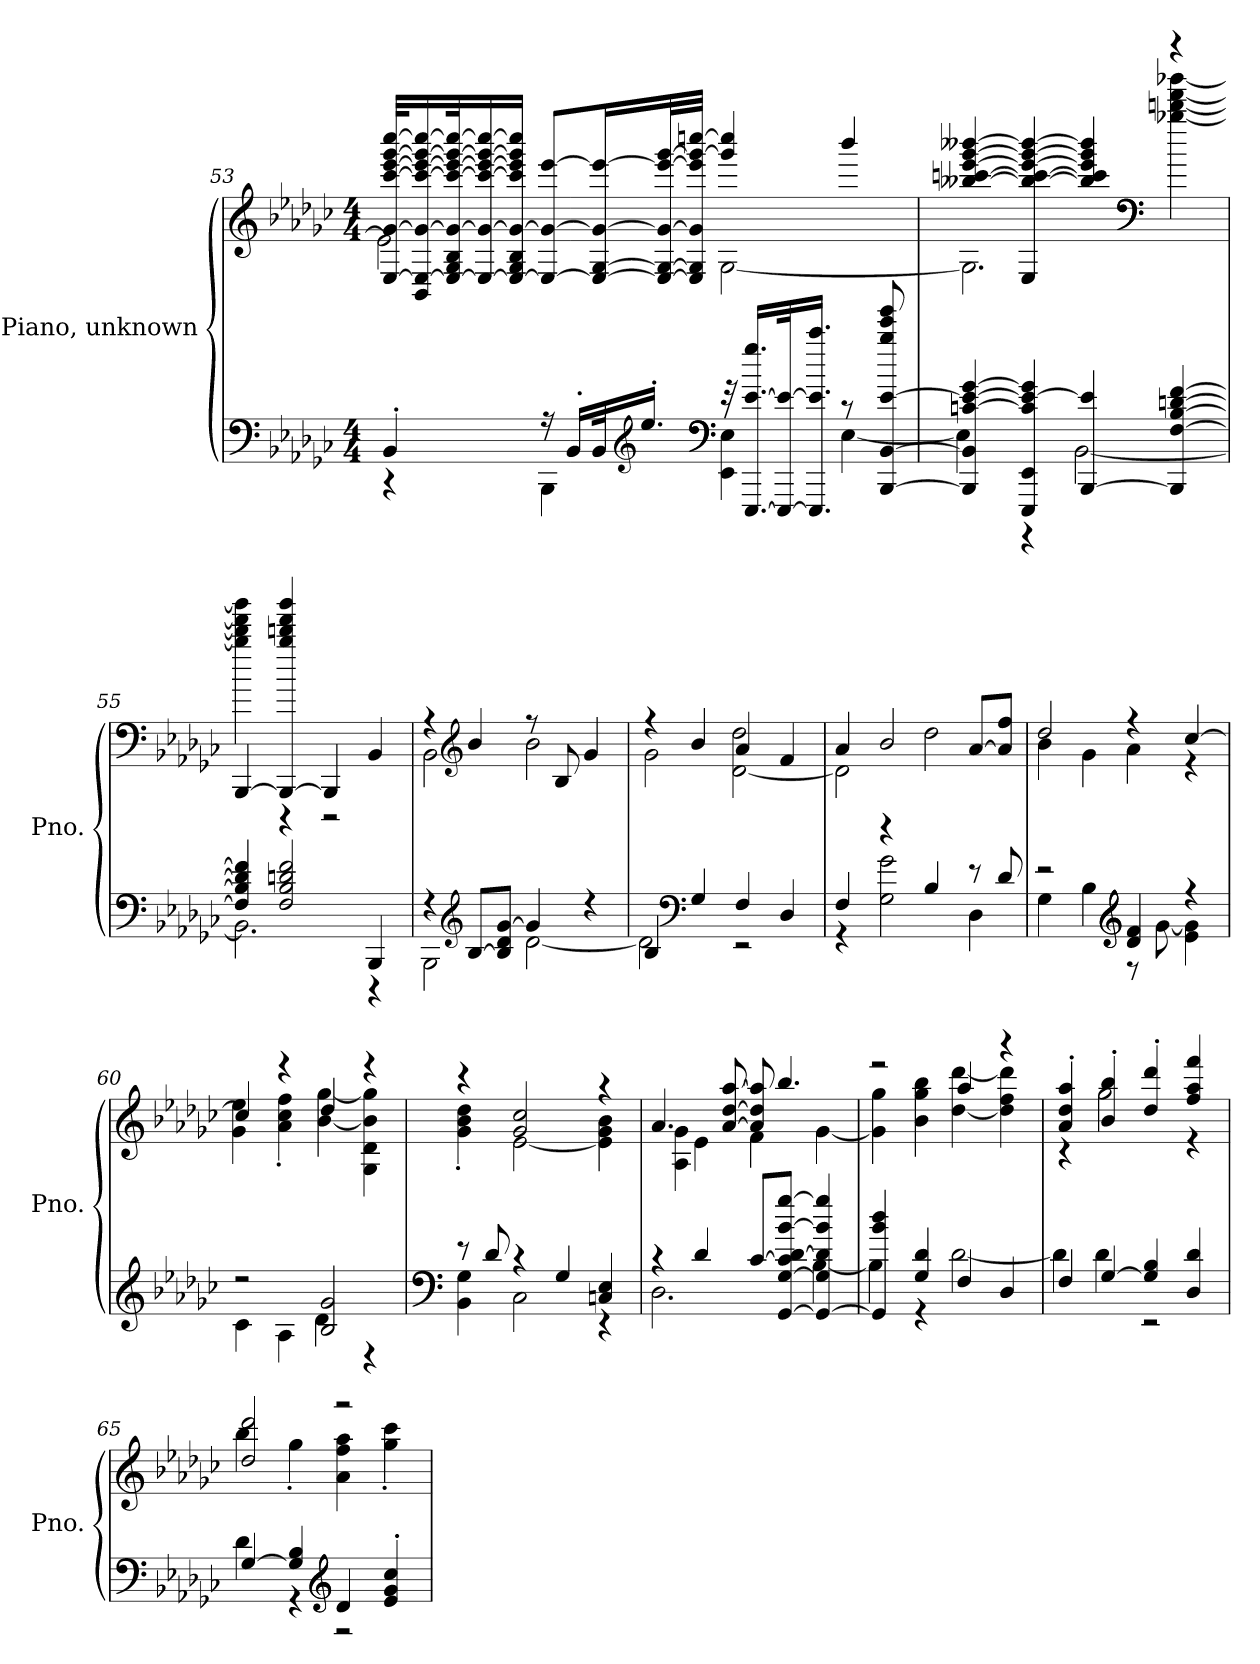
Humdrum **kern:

**kern	**kern
*part1	*part1
*staff2	*staff1
*I"Piano, unknown	*
*I'Pno.	*
!!LO:LB:g=z
*clefF4	*clefG2
*k[b-e-a-d-g-c-]	*k[b-e-a-d-g-c-]
*M4/4	*M4/4
=53	=53
*^	*^
4BB-'/	4r	[32E-/ [32g-/ [32ccc-/ [32eee-/ [32ggg-/ [32cccc-/KLL	2e-\]
.	.	16BB-/ 16E-/_ 16g-/_ 16ccc-/_ 16eee-/_ 16ggg-/_ 16cccc-/_	.
.	.	32E-/_ 32G-/ 32B-/ 32g-/_ 32ccc-/_ 32eee-/_ 32ggg-/_ 32cccc-/_K	.
.	.	16E-/_ 16g-/_ 16ccc-/_ 16eee-/_ 16ggg-/_ 16cccc-/_	.
.	.	16E-/_ 16G-/ 16B-/ 16g-/_ 16ccc-/] 16eee-/] 16ggg-/] 16cccc-/]JJ	.
16r	4BBB-\	8E-/_ 8g-/_ [8eee-/L	.
16BB-'/LL	.	.	.
32BB-/K	.	16E-/_ [16G-/ 16g-/_ 16eee-/_L	.
*clefG2	*	*	*
16.ee-'/JJ	.	.	.
.	.	32E-/_ 32G-/_ 32g-/_ 32eee-/_ [32ggg-/L	.
.	.	32E-/] 32G-/] 32g-/] 32eee-/] 32ggg-/_ [32ccccn/JJJ	.
*clefF4	*	*	*
32r	4EE-\ 4E-\	4ggg-/] 4cccc/]	[2G-\
[16.EEE-/ [16.e-/ 16.gg-/LL	.	.	.
32EEE-/_ 32e-/_K	.	.	.
16.EEE-/] 16.e-/] 16.ccc-/JJ	.	.	.
8r	[4E-\	4bbb-/	.
[8BBB-/ [8BB-/ [8e-/ 8bb-/ 8eee-/ 8ggg-/	.	.	.
=54	=54	=54	=54
4BBB-/] 4BB-/] [4cn/ 4e-/_ [4g-/	4E-\]	[4bb--X/ [4cccn/ [4eee-/ [4ggg-/ [4bbb--X/	2.G-\]
4EEE-/ 4EE-/ 4c/] 4e-/_ 4g-/]	4r	4E-/ 4bb--/_ 4ccc/_ 4eee-/_ 4ggg-/_ 4bbb--/_	.
[4BBB-/ 4e-/]	[2BB-\	4bb--/] 4ccc/] 4eee-/] 4ggg-/] 4bbb--/]	.
*	*	*clefF4	*
4BBB-/] [4F/ [4B-/ [4dn/ [4f/	.	4r	[4bb-X\ [4dddn\ [4fff\ [4bbb-X\
!!LO:LB:g=z	!!
=55	=55	=55	=55
4F/] 4B-/] 4d/] 4f/]	2.BB-\]	[4BBB-/	4bb-\] 4ddd\] 4fff\] 4bbb-\]
2F/ 2B-/ 2dn/ 2f/	.	4BBB-/_ 4bb-/ 4dddn/ 4fff/ 4bbb-/	4r
.	.	4BBB-/]	2r
4BBB-/	4r	4BB-/	.
=56	=56	=56	=56
4r	2BBB-\	4r	2BB-\
*clefG2	*	*clefG2	*
[8B-/L	.	4b-/	.
8B-/] 8d-/ [8g-/J	.	.	.
4g-/]	[2d-\	8r	2b-\
.	.	8B-/	.
4r	.	4g-/	.
=57	=57	=57	=57
4B-/	2d-\]	4r	2g-\
*clefF4	*	*	*
4G-/	.	4b-/	.
4F/	2r	4a-/	[2d-\ 2dd-\
4D-/	.	4f/	.
=58	=58	=58	=58
4F/	4r	4a-/	2d-\]
4r	2G-\ 2g-\	2b-/	.
4B-/	.	.	2dd-\
8r	4D-\	[8a-/L	.
8d-/	.	8a-/] 8ff/J	.
=59	=59	=59	=59
2r	4G-\	2dd-/	4b-\
.	4B-\	.	4g-\
*clefG2	*	*	*
4d-/ 4f/	8r	4r	4a-\
.	[8g-\	.	.
4r	4e-\ 4g-\]	[4cc-/	4r
!!LO:LB:g=z	!!
=60	=60	=60	=60
2r	4c-\	4cc-/]	4g-\ 4ee-\
.	4A-\	4r	4a-\' 4cc-\' 4ff\'
2B-/ 2g-/	4d-\	4dd-/	[4b-\ [4gg-\
.	4r	4r	4G-\ 4d-\ 4b-\] 4gg-\]
=61	=61	=61	=61
*clefF4	*	*	*
8r	4BB-\ 4G-\	4r	4g-\' 4b-\' 4dd-\'
8d-/	.	.	.
4r	2C-\	2g-/ 2cc-/	[2e-\
4G-/	.	.	.
4Cn/ 4E-/	4r	4r	4e-\] 4g-\ 4b-\
=62	=62	=62	=62
4r	2.D-\	4.a-/	4A-\ 4g-\
4d-/	.	.	4e-\
.	.	[8a-/ [8dd-/ [8aa-/	.
[8c-/L	.	8a-/] 8dd-/] 8aa-/]	4f\
[8GG-/ [8G-/ 8c-/] [8d-/ [8b-/ [8gg-/J	.	4.bb-/	.
4GG-/_ 4G-/] 4d-/] 4b-/] 4gg-/]	[4B-\	.	[4g-\
=63	=63	=63	=63
4GG-/] 4b-/ 4dd-/	4B-\]	2r	4g-\] 4gg-\
4G-/ 4d-/	4r	.	4b-\ 4gg-\ 4bb-\
4F/	[2d-\	4aa-/	[4dd-\ [4ddd-\
4D-/	.	4r	4dd-\] 4ff\ 4ddd-\]
=64	=64	=64	=64
4F/	4d-\]	4a-/' 4dd-/' 4aa-/'	4r
[4G-/	4d-\	4b-/' 4bb-/'	2gg-\
4G-/] 4B-/	2r	4dd-/' 4ddd-/'	.
4D-/ 4d-/	.	4ff/ 4aa-/ 4fff/	4r
!!LO:PB:g=z	!!
=65	=65	=65	=65
[4G-/	4d-\	2dd-/ 2ddd-/	4bb-\
4G-/] 4B-/	4r	.	4gg-'\
*clefG2	*	*	*
4d-/	2r	2r	4a-\ 4ff\ 4aa-\
4e-/' 4g-/' 4cc-/'	.	.	4gg-\' 4ccc-\'
*v	*v	*	*
*	*v	*v
=	=
*-	*-
